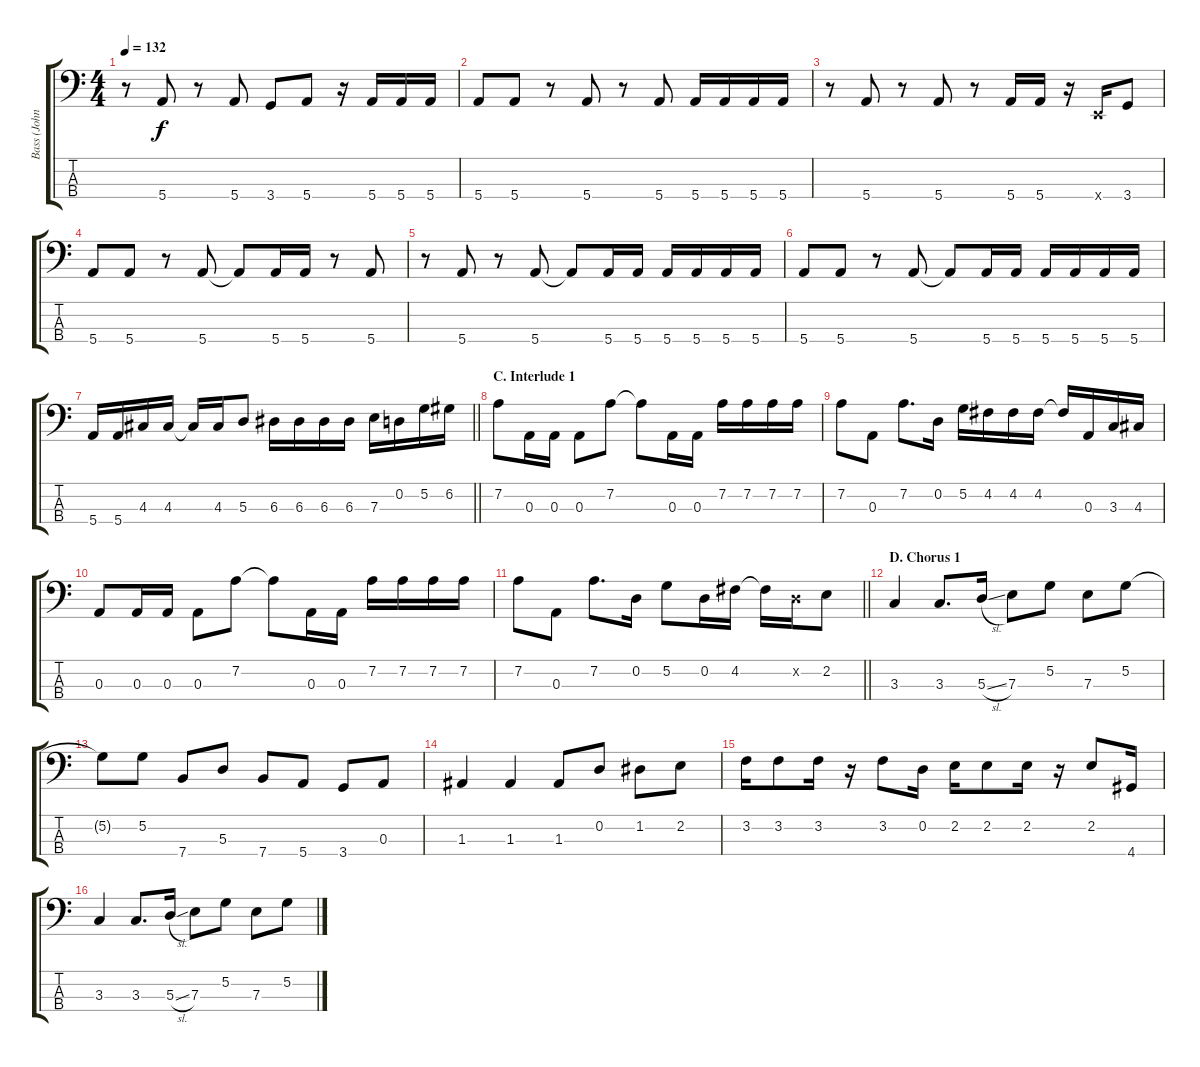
\track ("Bass (John Paul Jones)" "Bass (John") {instrument electricbassfinger}
\staff {score tabs}
\tuning (G2 D2 A1 E1) {hide}
\ts (4 4)
\tempo 132
\clef f4
\ks c
r.8{dy f} 5.4.8 r.8 5.4.8 3.4.8 5.4.8 r.16 5.4.16 5.4.16 5.4.16 |
5.4.8 5.4.8 r.8 5.4.8 r.8 5.4.8 5.4.16 5.4.16 5.4.16 5.4.16 |
r.8 5.4.8 r.8 5.4.8 r.8 5.4.16 5.4.16 r.16 0.4{x}.16 3.4.8 |
5.4.8 5.4.8 r.8 5.4.8 5.4{t}.8 5.4.16 5.4.16 r.8 5.4.8 |
r.8 5.4.8 r.8 5.4.8 5.4{t}.8 5.4.16 5.4.16 5.4.16 5.4.16 5.4.16 5.4.16 |
5.4.8 5.4.8 r.8 5.4.8 5.4{t}.8 5.4.16 5.4.16 5.4.16 5.4.16 5.4.16 5.4.16 |
\barLineRight lightlight
5.4.16 5.4.16 4.3.16 4.3.16 4.3{t}.16 4.3.16 5.3.8 6.3.16 6.3.16 6.3.16 6.3.16 7.3.16 0.2.16 5.2.16 6.2.16 |
\section ("" "C. Interlude 1")
7.2.8 0.3.16 0.3.16 0.3.8 7.2.8 7.2{t}.8 0.3.16 0.3.16 7.2.16 7.2.16 7.2.16 7.2.16 |
7.2.8 0.3.8 7.2.8{d} 0.2.16 5.2.16 4.2.16 4.2.16 4.2.16 4.2{t}.16 0.3.16 3.3.16 4.3.16 |
0.3.8 0.3.16 0.3.16 0.3.8 7.2.8 7.2{t}.8 0.3.16 0.3.16 7.2.16 7.2.16 7.2.16 7.2.16 |
\barLineRight lightlight
7.2.8 0.3.8 7.2.8{d} 0.2.16 5.2.8 0.2.16 4.2.16 4.2{t}.16 0.2{x}.16 2.2.8 |
\section ("" "D. Chorus 1")
3.3.4 3.3.8{d} 5.3{sl}.16 7.3.8 5.2.8 7.3.8 5.2.8 |
5.2{t}.8 5.2.8 7.4.8 5.3.8 7.4.8 5.4.8 3.4.8 0.3.8 |
1.3.4 1.3.4 1.3.8 0.2.8 1.2.8 2.2.8 |
3.2.16 3.2.8 3.2.16 r.16 3.2.8 0.2.16 2.2.16 2.2.8 2.2.16 r.16 2.2.8 4.4.16 |
3.3.4 3.3.8{d} 5.3{sl}.16 7.3.8 5.2.8 7.3.8 5.2.8
